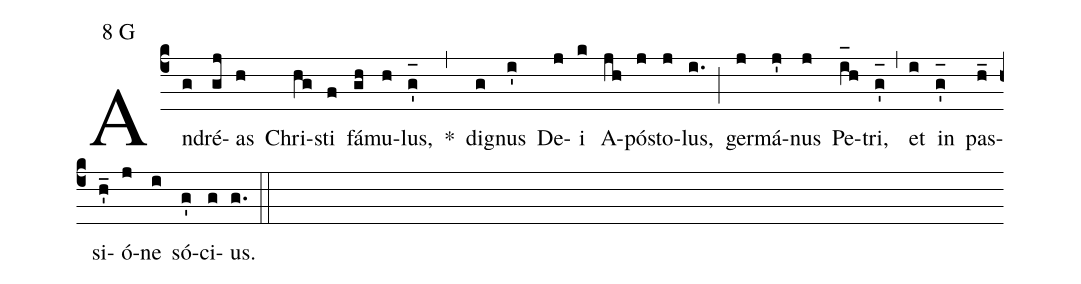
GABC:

mode:8 G;
%%
(c4) An(g)dré(gj)as(h) Chri(hg)sti(f) fá(gh)mu(h)lus,(g'_[oh:h]) *(,) di(g)gnus(i') De(j)i(k) A(jh)pó(j)sto(j)lus,(i.) (;) ger(j)má(j')nus(j) Pe(i_[oh:h]h)tri,(g'_[oh:h]) (,) et(i) in(g'_[oh:h]) pas(h_)si(h'_)ó(j)ne(i) só(g')ci(g)us.(g.) (::)
